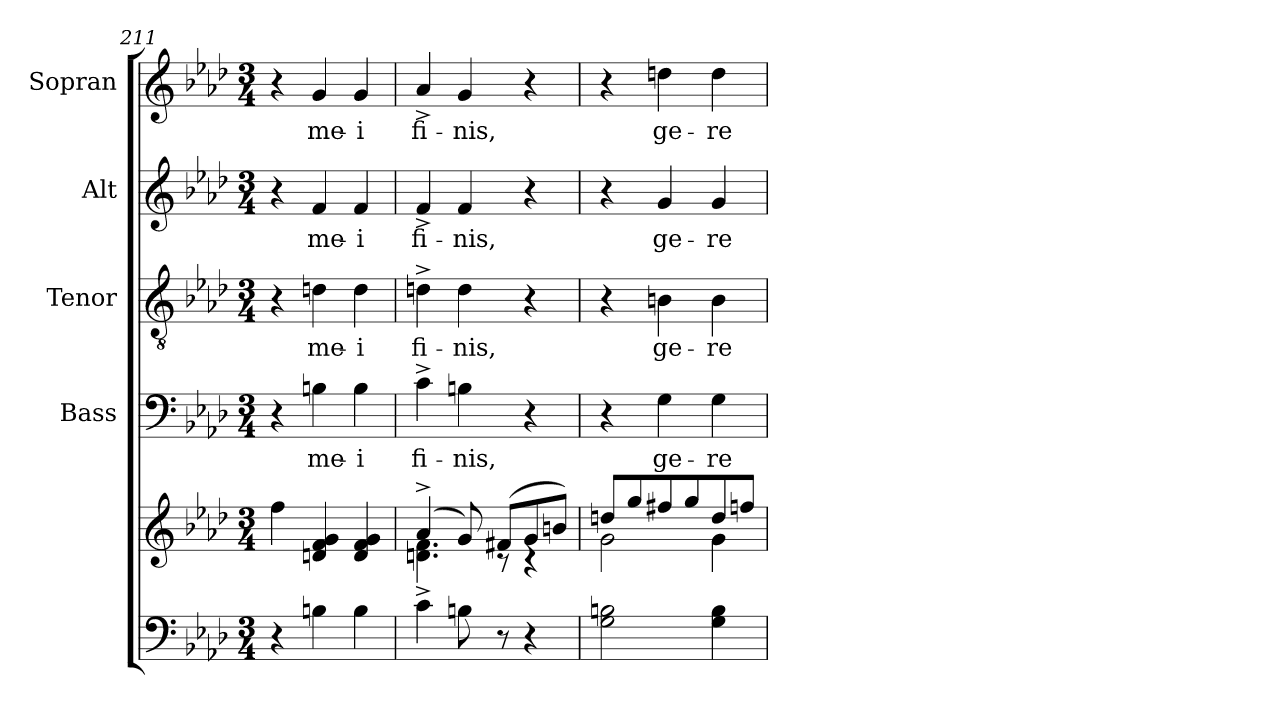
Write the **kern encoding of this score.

**kern	**kern	**kern	**text	**kern	**text	**kern	**text	**kern	**text
*part5	*part5	*part4	*part4	*part3	*part3	*part2	*part2	*part1	*part1
*staff6	*staff5	*staff4	*staff4	*staff3	*staff3	*staff2	*staff2	*staff1	*staff1
*	*	*I"Bass	*	*I"Tenor	*	*I"Alt	*	*I"Sopran	*
*	*	*I'B.	*	*I'T.	*	*I'A.	*	*I'S.	*
*clefF4	*clefG2	*clefF4	*	*clefGv2	*	*clefG2	*	*clefG2	*
*k[b-e-a-d-]	*k[b-e-a-d-]	*k[b-e-a-d-]	*	*k[b-e-a-d-]	*	*k[b-e-a-d-]	*	*k[b-e-a-d-]	*
*A-:	*A-:	*A-:	*	*A-:	*	*A-:	*	*A-:	*
*M3/4	*M3/4	*M3/4	*	*M3/4	*	*M3/4	*	*M3/4	*
=211	=211	=211	=211	=211	=211	=211	=211	=211	=211
4r	4ff\	4r	.	4r	.	4r	.	4r	.
!	!	!	!LO:LY:b	!	!LO:LY:b	!	!LO:LY:b	!	!LO:LY:b
4Bn\	4dn/ 4f/ 4g/	4Bn\	me-	4dn\	me-	4f/	me-	4g/	me-
!	!	!	!LO:LY:b	!	!LO:LY:b	!	!LO:LY:b	!	!LO:LY:b
4B\	4d/ 4f/ 4g/	4B\	-i	4d\	-i	4f/	-i	4g/	-i
=212	=212	=212	=212	=212	=212	=212	=212	=212	=212
*	*^	*	*	*	*	*	*	*	*
!	!	!	!	!LO:LY:b	!	!LO:LY:b	!	!LO:LY:b	!	!LO:LY:b
4c^>\	(4a-^>/	4.dn\ 4.f\	4c^>\	fi-	4dn^>\	fi-	4f^</	fi-	4a-^</	fi-
!	!	!	!	!LO:LY:b	!	!LO:LY:b	!	!LO:LY:b	!	!LO:LY:b
8Bn\	8g/)	.	4Bn\	-nis,	4d\	-nis,	4f/	-nis,	4g/	-nis,
8r	(>8f#X/L	8rB	.	.	.	.	.	.	.	.
4r	8g/	4rB	4r	.	4r	.	4r	.	4r	.
.	8bn/J)	.	.	.	.	.	.	.	.	.
=213	=213	=213	=213	=213	=213	=213	=213	=213	=213	=213
2G\ 2Bn\	8ddn/L	2g\	4r	.	4r	.	4r	.	4r	.
.	8gg/	.	.	.	.	.	.	.	.	.
!	!	!	!	!LO:LY:b	!	!LO:LY:b	!	!LO:LY:b	!	!LO:LY:b
.	8ff#X/	.	4G\	ge-	4Bn\	ge-	4g/	ge-	4ddn\	ge-
.	8gg/	.	.	.	.	.	.	.	.	.
!	!	!	!	!LO:LY:b	!	!LO:LY:b	!	!LO:LY:b	!	!LO:LY:b
4G\ 4B\	8dd/	4g\	4G\	-re	4B\	-re	4g/	-re	4dd\	-re
.	8ffn/J	.	.	.	.	.	.	.	.	.
*	*v	*v	*	*	*	*	*	*	*	*
=	=	=	=	=	=	=	=	=	=
*-	*-	*-	*-	*-	*-	*-	*-	*-	*-
